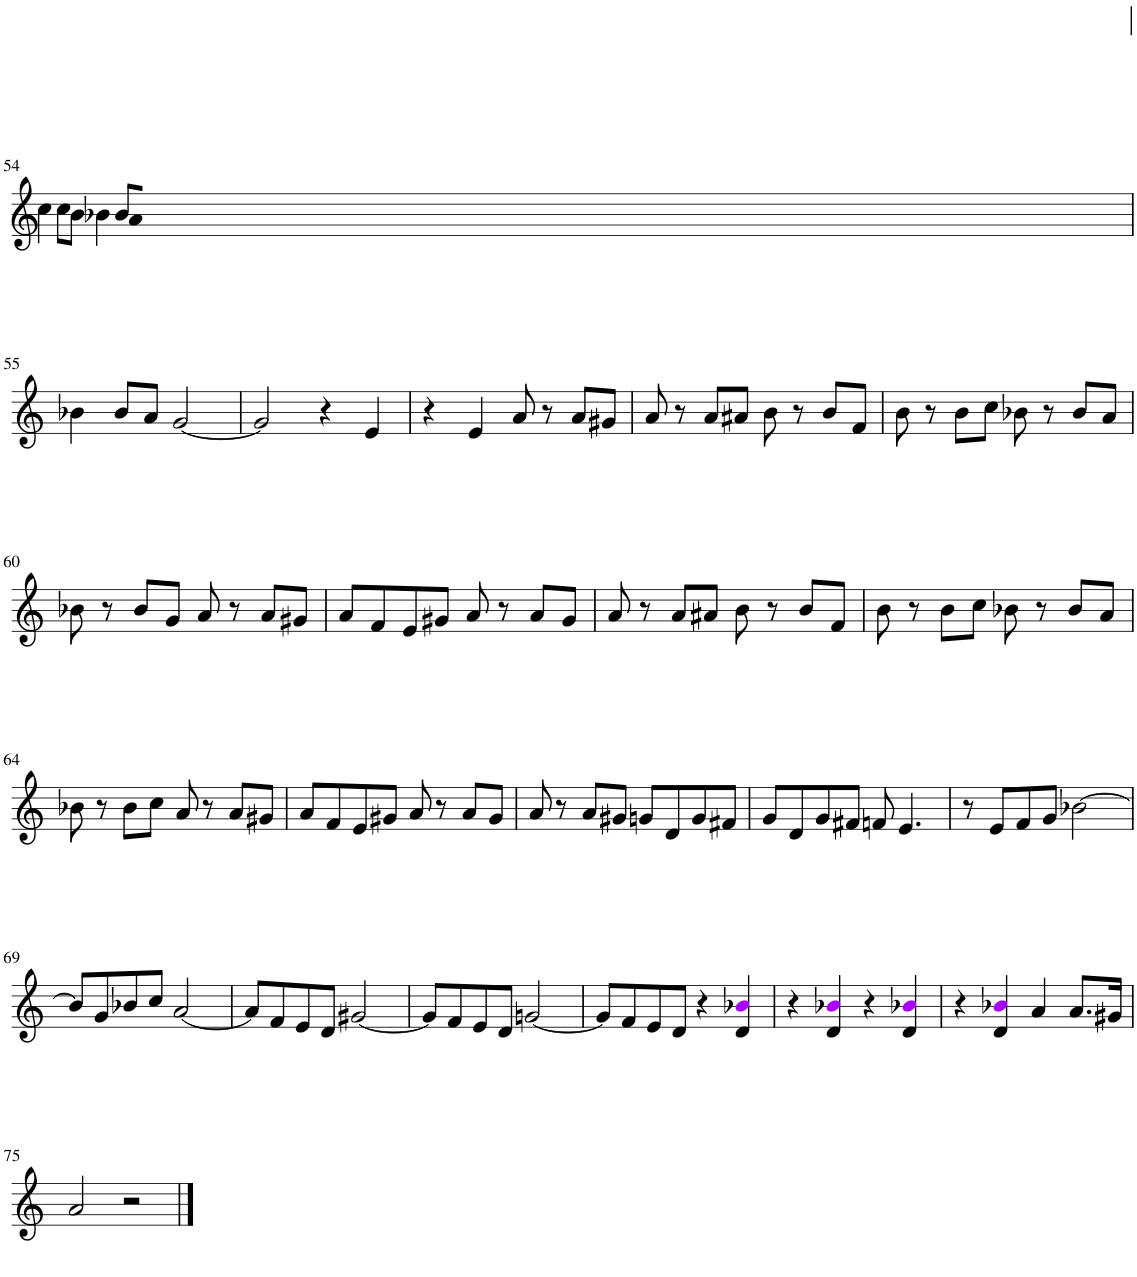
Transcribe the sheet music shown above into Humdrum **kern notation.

**kern
*part1
*staff1
*I"Flauta
*I'Fl
!!LO:LB:g=z
*clefG2
*k[]
*M4/4
=53
4dd\
8dd\L
8cc#X\J
4ccn\
8cc\L
8b\J
!!LO:PB:g=z
=54
4cc\
8cc\L
8b\J
4b-X\
8b-/L
8a/J
!!LO:LB:g=z
=55
4b-X\
8b-/L
8a/J
[2g/
=56
2g/]
4r
4e/
=57
4r
4e/
8a/
8r
8a/L
8g#X/J
=58
8a/
8r
8a/L
8a#X/J
8b\
8r
8b/L
8f/J
=59
8b\
8r
8b\L
8cc\J
8b-X\
8r
8b-/L
8a/J
!!LO:LB:g=z
=60
8b-X\
8r
8b-/L
8g/J
8a/
8r
8a/L
8g#X/J
=61
8a/L
8f/
8e/
8g#X/J
8a/
8r
8a/L
8g#/J
=62
8a/
8r
8a/L
8a#X/J
8b\
8r
8b/L
8f/J
=63
8b\
8r
8b\L
8cc\J
8b-X\
8r
8b-/L
8a/J
!!LO:LB:g=z
=64
8b-X\
8r
8b-\L
8cc\J
8a/
8r
8a/L
8g#X/J
=65
8a/L
8f/
8e/
8g#X/J
8a/
8r
8a/L
8g#/J
=66
8a/
8r
8a/L
8g#X/J
8gn/L
8d/
8g/
8f#X/J
=67
8g/L
8d/
8g/
8f#X/J
8fn/
4.e/
=68
8r
8e/L
8f/
8g/J
[2b-X\
!!LO:LB:g=z
=69
8b-/L]
8g/
8b-X/
8cc/J
[2a/
=70
8a/L]
8f/
8e/
8d/J
[2g#X/
=71
8g#/L]
8f/
8e/
8d/J
[2gn/
=72
8g/L]
8f/
8e/
8d/J
4r
4d/ 4b-Xi/
=73
4r
4d/ 4b-Xi/
4r
4d/ 4b-Xi/
=74
4r
4d/ 4b-Xi/
4a/
8.a/L
16g#X/Jk
=
*-
